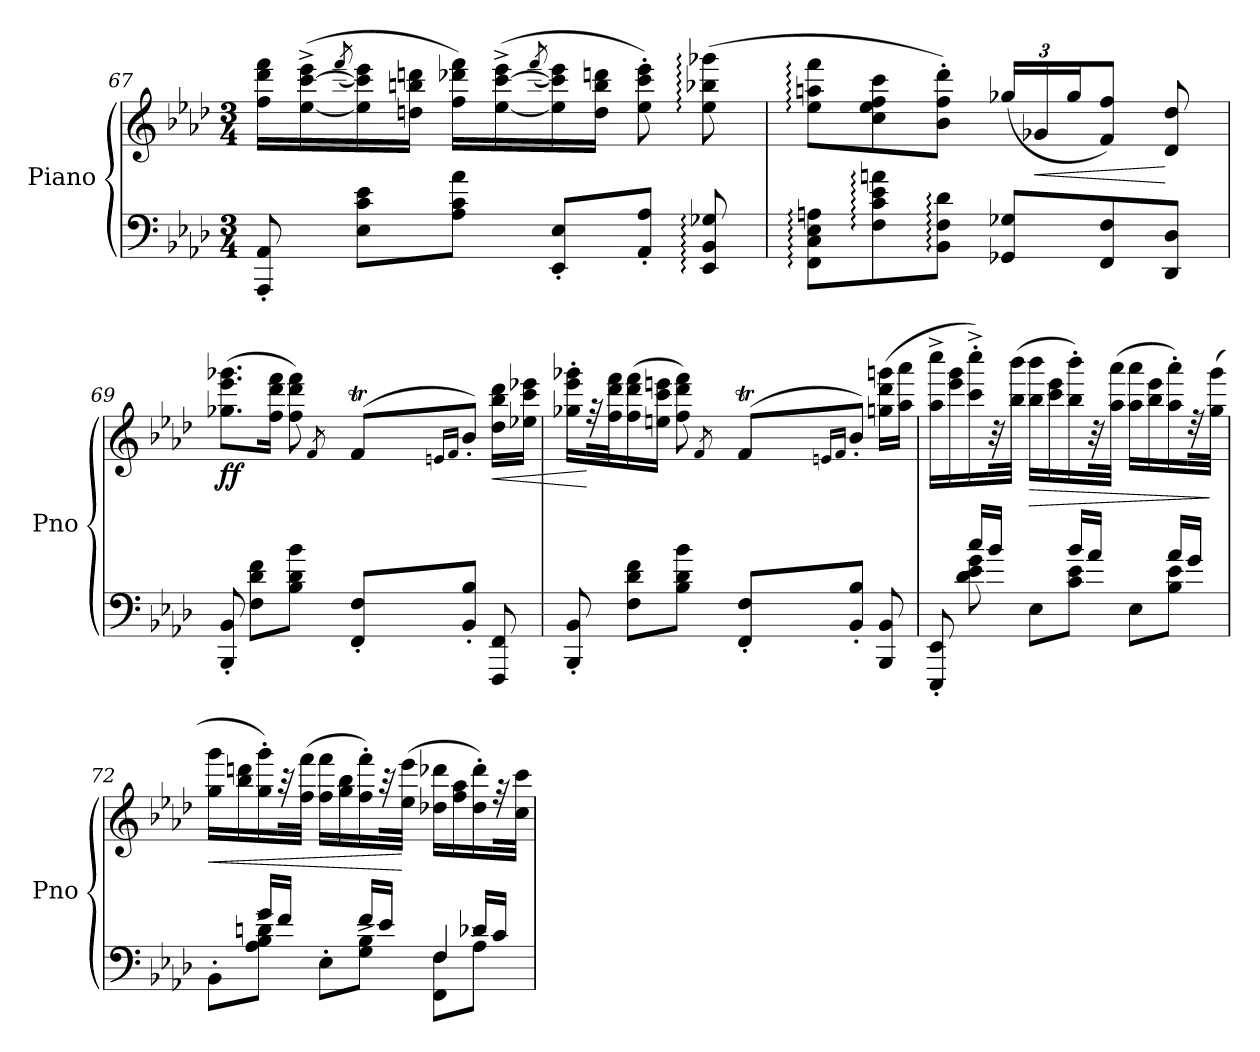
**kern	**kern	**dynam
*part1	*part1	*part1
*staff2	*staff1	*staff1/2
*I"Piano	*	*
*I'Pno	*	*
!!LO:LB:g=z
*clefF4	*clefG2	*
*k[b-e-a-d-]	*k[b-e-a-d-]	*
*A-:	*A-:	*
*M3/4	*M3/4	*
=67	=67	=67
8AAA-/' 8AA-/'	16ff\ 16ddd-\ 16fff\LL	.
.	([16ee-\^ [16ccc\^ 16eee-\^	.
.	(8qfff/	.
8E-\ 8c\ 8e-\L	16ee-\] 16ccc\] 16eee-\)	.
.	16ddn\ 16bbn\ 16dddn\JJ	.
8A-\ 8c\ 8a-\J	16ff\ 16ddd-X\ 16fff\LL)	.
.	([16ee-\^ [16ccc\^ 16eee-\^	.
.	(8qfff/	.
8EE-/' 8E-/'L	16ee-\] 16ccc\] 16eee-\)	.
.	16dd\ 16bb\ 16dddn\JJ	.
8AA-/' 8A-/'J	8ee-\' 8ccc\' 8eee-\')	.
8EE-/: 8BB-/: 8G-X/:	(8ee-\: 8bb-X\: 8ggg-X\:	.
=68	=68	=68
8FF\: 8C\: 8E-\: 8An\:L	8ee-\: 8aan\: 8fff\:L	.
8F\: 8c\: 8e-\: 8an\:	8cc\ 8ee-\ 8ff\ 8ccc\	.
8BB-\: 8F\: 8d-\:J	8b-\' 8ff\' 8ddd-\'J)	.
*	*Xbrackettup	*
8GG-X/ 8G-X/L	(24gg-X/LL	.
!	!	!LO:HP:b
.	24g-X/	<
.	24gg-/J	.
8FF/ 8F/	8f/ 8ff/J)	.
8DD-/ 8D-/J	8d-/ 8dd-/	[
=69	=69	=69
*	*^	*
!	!	!	!LO:DY:b
8BBB-/' 8BB-/'	(8.gg-X\ 8.eee-\ 8.ggg-X\L	4.ryy	ff
8F\ 8d-\ 8f\L	.	.	.
.	16ff\ 16ddd-\ 16fff\Jk	.	.
8B-\ 8d-\ 8b-\J	8ff\ 8ddd-\ 8fff\)	.	.
.	8qf/	.	.
8FF/' 8F/'L	(8fT/L	32g-Xyy	.
.	.	32fyy	.
.	.	32g-yy	.
.	.	32fyy	.
.	16qen/LL	.	.
.	16qf/JJ	.	.
8BB-/' 8B-/'J	8b-'/J)	4ryy	.
!	!	!	!LO:HP:b
8FFF/ 8FF/	16dd-\ 16bb-\ 16ddd-\LL	.	<
.	16ee-X\ 16ccc\ 16eee-X\JJ	.	.
!!LO:LB:g=z	!!
=70	=70	=70	=70
8BBB-/' 8BB-/'	16ryy	16gg-X\' 16eee-\' 16ggg-X\'LL	.
.	32rff	32ryy	[
.	32ryy	32ff\ 32ddd-\ 32fff\K	.
8F\ 8d-\ 8f\L	8ryy	(16ff\ 16ddd-\ 16fff\	.
.	.	16een\ 16ccc\ 16eeen\JJ	.
8B-\ 8d-\ 8b-\J	8ryy	8ff\ 8ddd-\ 8fff\)	.
.	8qf/	.	.
8FF/' 8F/'L	(8fT/L	32g-Xyy	.
.	.	32fyy	.
.	.	32g-yy	.
.	.	32fyy	.
.	16qen/LL	.	.
.	16qf/JJ	.	.
8BB-/' 8B-/'J	8b-'/J)	8ryy	.
8BBB-/ 8BB-/	8ryy	(16ggn\ 16ddd-\ 16gggn\LL	.
.	.	16aa-\ 16aaa-\JJ	.
=71	=71	=71	=71
*^	*	*	*
8EEE-/' 8EE-/'	8ryy	8.ryy	16aa-\^ 16cccc\^LL	.
.	.	.	16eee-\ 16ggg\	.
8d-\ 8e-\ 8g\	16cc/LL	.	16ccc\'^ 16cccc\'^)	.
.	16b-/JJ	32r	32ryy	.
.	.	32ryy	(32bb-\ 32bbb-\JJk	.
!	!	!	!	!LO:HP:b
8E-\L	8ryy	8.ryy	16bb-\ 16bbb-\LL	>
.	.	.	16ccc\ 16eee-\	.
8c\ 8e-\J	16b-/LL	.	16bb-\' 16bbb-\')	.
.	16a-/JJ	32r	32ryy	.
.	.	32ryy	(32aa-\ 32aaa-\JJk	.
8E-\L	8ryy	8.ryy	16aa-\ 16aaa-\LL	.
.	.	.	16bb-\ 16eee-\	.
8B-\ 8e-\J	16a-/LL	.	16aa-\' 16aaa-\')	.
.	16g/JJ	32rdd	32ryy	.
.	.	32ryy	(32gg\ 32ggg\JJk	]
=72	=72	=72	=72	=72
*	*^	*	*	*
!	!	!	!	!	!LO:HP:b
8BB-'\L	8ryy	2ryy	8.ryy	16gg\ 16ggg\LL	<
.	.	.	.	16bb-\ 16dddn\	.
8A-\^ 8B-\^ 8dn\^J	16g/LL	.	.	16gg\' 16ggg\')	.
.	16f/JJ	.	32raa	32ryy	.
.	.	.	32ryy	(32ff\ 32fff\JJk	.
8E-'\L	8ryy	.	8.ryy	16ff\ 16fff\LL	.
.	.	.	.	16gg\ 16bb-\	.
8G\^ 8B-\^J	16f/LL	.	.	16ff\' 16fff\')	.
.	16e-/JJ	.	32raa	32ryy	.
.	.	.	32ryy	(32ee-\ 32eee-\JJk	[
8FF\ 8F\L	8ryy	4F/	8.ryy	16dd-X\ 16ddd-X\LL	.
.	.	.	.	16ff\ 16aa-\	.
8A-^\J	16d-X/LL	.	.	16dd-\' 16ddd-\')	.
.	16c/JJ	.	32rff	32ryy	.
.	.	.	32ryy	32cc\ 32ccc\JJk	.
*v	*v	*v	*	*	*
*	*v	*v	*
=	=	=
*-	*-	*-
